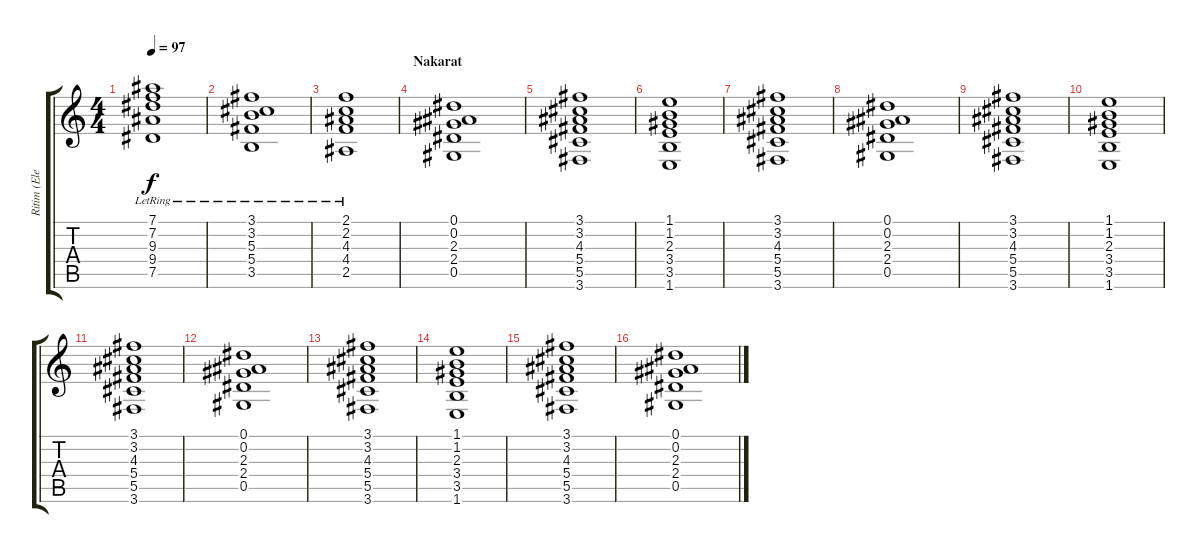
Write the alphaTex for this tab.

\track ("Ritim (Elektro)" "Ritim (Ele") {instrument electricguitarclean}
\staff {score tabs}
\tuning (Eb4 Bb3 Gb3 Db3 Ab2 Eb2) {hide}
\ts (4 4)
\tempo 97
\clef g2
\ks c
(7.1{lr} 7.2{lr} 9.3{lr} 9.4{lr} 7.5{lr}).1{dy f} |
(3.1{lr} 3.2{lr} 5.3{lr} 5.4{lr} 3.5{lr}).1 |
(2.1{lr} 2.2{lr} 4.3{lr} 4.4{lr} 2.5{lr}).1 |
\section ("" "Nakarat")
(0.1 0.2 2.3 2.4 0.5).1{volume 12 instrument overdrivenguitar} |
(3.1 3.2 4.3 5.4 5.5 3.6).1 |
(1.1 1.2 2.3 3.4 3.5 1.6).1 |
(3.1 3.2 4.3 5.4 5.5 3.6).1 |
(0.1 0.2 2.3 2.4 0.5).1 |
(3.1 3.2 4.3 5.4 5.5 3.6).1 |
(1.1 1.2 2.3 3.4 3.5 1.6).1 |
(3.1 3.2 4.3 5.4 5.5 3.6).1 |
(0.1 0.2 2.3 2.4 0.5).1 |
(3.1 3.2 4.3 5.4 5.5 3.6).1 |
(1.1 1.2 2.3 3.4 3.5 1.6).1 |
(3.1 3.2 4.3 5.4 5.5 3.6).1 |
(0.1 0.2 2.3 2.4 0.5).1
